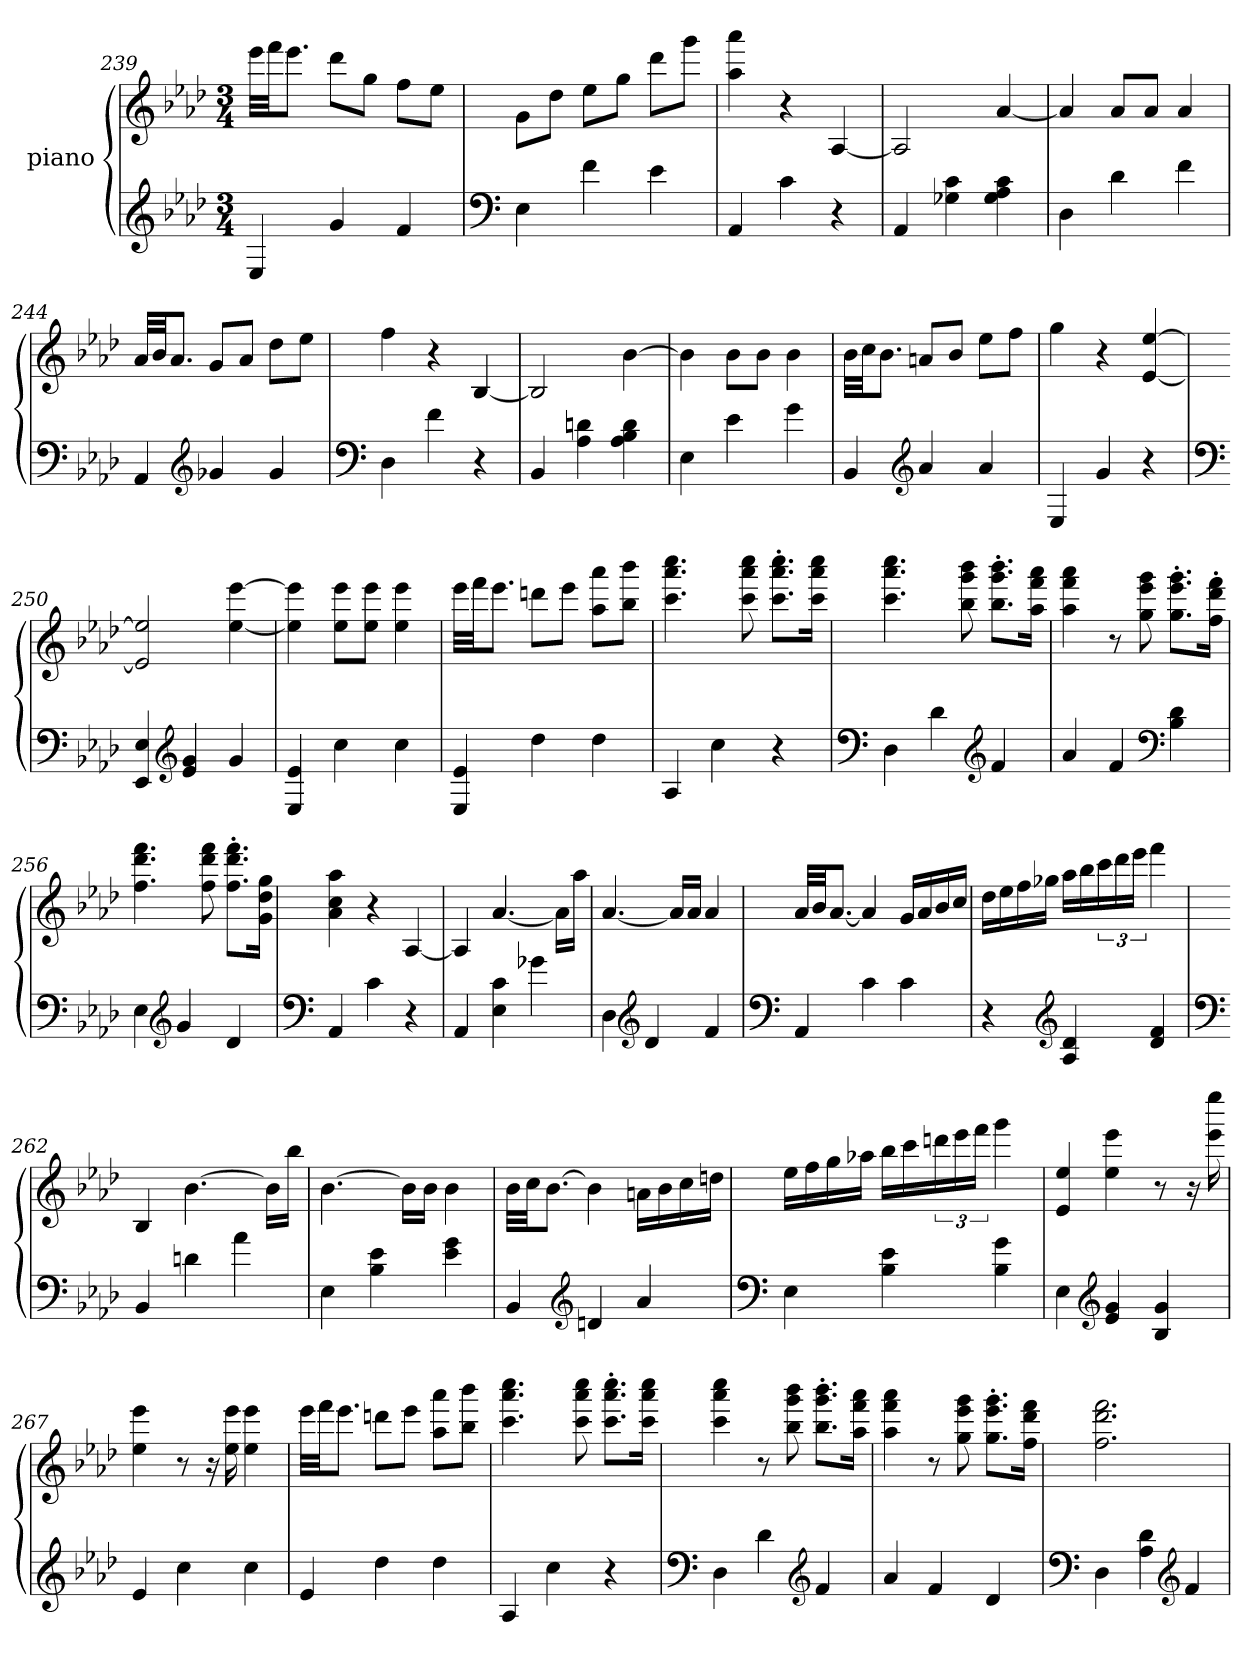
**kern	**kern
*part2	*part1
*staff2	*staff1
*I"piano	*I"piano
*clefG2	*clefG2
*k[b-e-a-d-]	*k[b-e-a-d-]
*M3/4	*M3/4
=239	=239
4E-/	32eee-\LLL
.	32fff\JJ
.	8.eee-\J
4g/	8ddd-\L
.	8gg\J
4f/	8ff\L
.	8ee-\J
=240	=240
*clefF4	*
4E-\	8g\L
.	8dd-\J
4f\	8ee-\L
.	8gg\J
4e-\	8ddd-\L
.	8ggg\J
=241	=241
4AA-/	4aa-\ 4aaa-\
4c\	4r
4r	[4A-/
=242	=242
4AA-/	2A-/]
4G-X\ 4c\	.
4G-\ 4A-\ 4c\	[4a-/
=243	=243
4D-\	4a-/]
4d-\	8a-/L
.	8a-/J
4f\	4a-/
=244	=244
4AA-/	32a-/LLL
.	32b-/JJ
.	8.a-/J
*clefG2	*
4g-X/	8g/L
.	8a-/J
4g-/	8dd-\L
.	8ee-\J
=245	=245
*clefF4	*
4D-\	4ff\
4f\	4r
4r	[4B-/
=246	=246
4BB-/	2B-/]
4A-\ 4dn\	.
4A-\ 4B-\ 4d\	[4b-\
=247	=247
4E-\	4b-\]
4e-\	8b-\L
.	8b-\J
4g\	4b-\
=248	=248
4BB-/	32b-\LLL
.	32cc\JJ
.	8.b-\J
*clefG2	*
4a-/	8an/L
.	8b-/J
4a-/	8ee-\L
.	8ff\J
=249	=249
4E-/	4gg\
4g/	4r
4r	[4e-/ [4ee-/
=250	=250
*clefF4	*
4EE-/ 4E-/	2e-/] 2ee-/]
*clefG2	*
4e-/ 4g/	.
4g/	[4ee-\ [4eee-\
=251	=251
4E-/ 4e-/	4ee-\] 4eee-\]
4cc\	8ee-\ 8eee-\L
.	8ee-\ 8eee-\J
4cc\	4ee-\ 4eee-\
=252	=252
4E-/ 4e-/	32eee-\LLL
.	32fff\JJ
.	8.eee-\J
4dd-\	8dddn\L
.	8eee-\J
4dd-\	8aa-\ 8aaa-\L
.	8bb-\ 8bbb-\J
=253	=253
4A-/	4.ccc\ 4.aaa-\ 4.cccc\
4cc\	.
.	8ccc\ 8aaa-\ 8cccc\
4r	8.ccc\'> 8.aaa-\'> 8.cccc\'>L
.	16ccc\ 16aaa-\ 16cccc\Jk
=254	=254
*clefF4	*
4D-\	4.ccc\ 4.aaa-\ 4.cccc\
4d-\	.
.	8bb-\ 8ggg\ 8bbb-\
*clefG2	*
4f/	8.bb-\'> 8.ggg\'> 8.bbb-\'>L
.	16aa-\ 16fff\ 16aaa-\Jk
=255	=255
4a-/	4aa-\ 4fff\ 4aaa-\
4f/	8r
.	8gg\ 8eee-\ 8ggg\
*clefF4	*
4B-\ 4d-\	8.gg\'> 8.eee-\'> 8.ggg\'>L
.	16ff\'> 16ddd-\'> 16fff\'>Jk
=256	=256
4E-\	4.ff\ 4.ddd-\ 4.fff\
*clefG2	*
4g/	.
.	8ff\ 8ddd-\ 8fff\
4d-/	8.ff\'> 8.ddd-\'> 8.fff\'>L
.	16g\ 16dd-\ 16gg\Jk
=257	=257
*clefF4	*
4AA-/	4a-\ 4cc\ 4aa-\
4c\	4r
4r	[4A-/
=258	=258
4AA-/	4A-/]
4E-\ 4c\	[4.a-/
4g-X\	.
.	16a-\LL]
.	16aa-\JJ
=259	=259
4D-\	[4.a-/
*clefG2	*
4d-/	.
.	16a-/LL]
.	16a-/JJ
4f/	4a-/
=260	=260
*clefF4	*
4AA-/	32a-/LLL
.	32b-/JJ
.	[8.a-/J
4c\	4a-/]
4c\	16g/LL
.	16a-/
.	16b-/
.	16cc/JJ
=261	=261
4r	16dd-\LL
.	16ee-\
.	16ff\
.	16gg-X\JJ
*clefG2	*
4A-/ 4d-/	16aa-\LL
.	16bb-\
.	24ccc\
.	24ddd-\
.	24eee-\JJ
4d-/ 4f/	4fff\
=262	=262
*clefF4	*
4BB-/	4B-/
4dn\	[4.b-\
4a-\	.
.	16b-\LL]
.	16bb-\JJ
=263	=263
4E-\	[4.b-\
4B-\ 4e-\	.
.	16b-\LL]
.	16b-\JJ
4e-\ 4g\	4b-\
=264	=264
4BB-/	32b-\LLL
.	32cc\JJ
.	[8.b-\J
*clefG2	*
4dn/	4b-\]
4a-/	16an\LL
.	16b-\
.	16cc\
.	16ddn\JJ
=265	=265
*clefF4	*
4E-\	16ee-\LL
.	16ff\
.	16gg\
.	16aa-X\JJ
4B-\ 4e-\	16bb-\LL
.	16ccc\
.	24dddn\
.	24eee-\
.	24fff\JJ
4B-\ 4g\	4ggg\
=266	=266
4E-\	4e-/ 4ee-/
*clefG2	*
4e-/ 4g/	4ee-\ 4eee-\
4B-/ 4g/	8r
.	16r
.	16eee-\ 16eeee-\
=267	=267
4e-/	4ee-\ 4eee-\
4cc\	8r
.	16r
.	16ee-\ 16eee-\
4cc\	4ee-\ 4eee-\
=268	=268
4e-/	32eee-\LLL
.	32fff\JJ
.	8.eee-\J
4dd-\	8dddn\L
.	8eee-\J
4dd-\	8aa-\ 8aaa-\L
.	8bb-\ 8bbb-\J
=269	=269
4A-/	4.ccc\ 4.aaa-\ 4.cccc\
4cc\	.
.	8ccc\ 8aaa-\ 8cccc\
4r	8.ccc\'> 8.aaa-\'> 8.cccc\'>L
.	16ccc\ 16aaa-\ 16cccc\Jk
=270	=270
*clefF4	*
4D-\	4ccc\ 4aaa-\ 4cccc\
4d-\	8r
.	8bb-\ 8ggg\ 8bbb-\
*clefG2	*
4f/	8.bb-\'> 8.ggg\'> 8.bbb-\'>L
.	16aa-\ 16fff\ 16aaa-\Jk
=271	=271
4a-/	4aa-\ 4fff\ 4aaa-\
4f/	8r
.	8gg\ 8eee-\ 8ggg\
4d-/	8.gg\'> 8.eee-\'> 8.ggg\'>L
.	16ff\ 16ddd-\ 16fff\Jk
=272	=272
*clefF4	*
4D-\	2.ff\ 2.ddd-\ 2.fff\
4A-\ 4d-\	.
*clefG2	*
4f/	.
=	=
*-	*-
